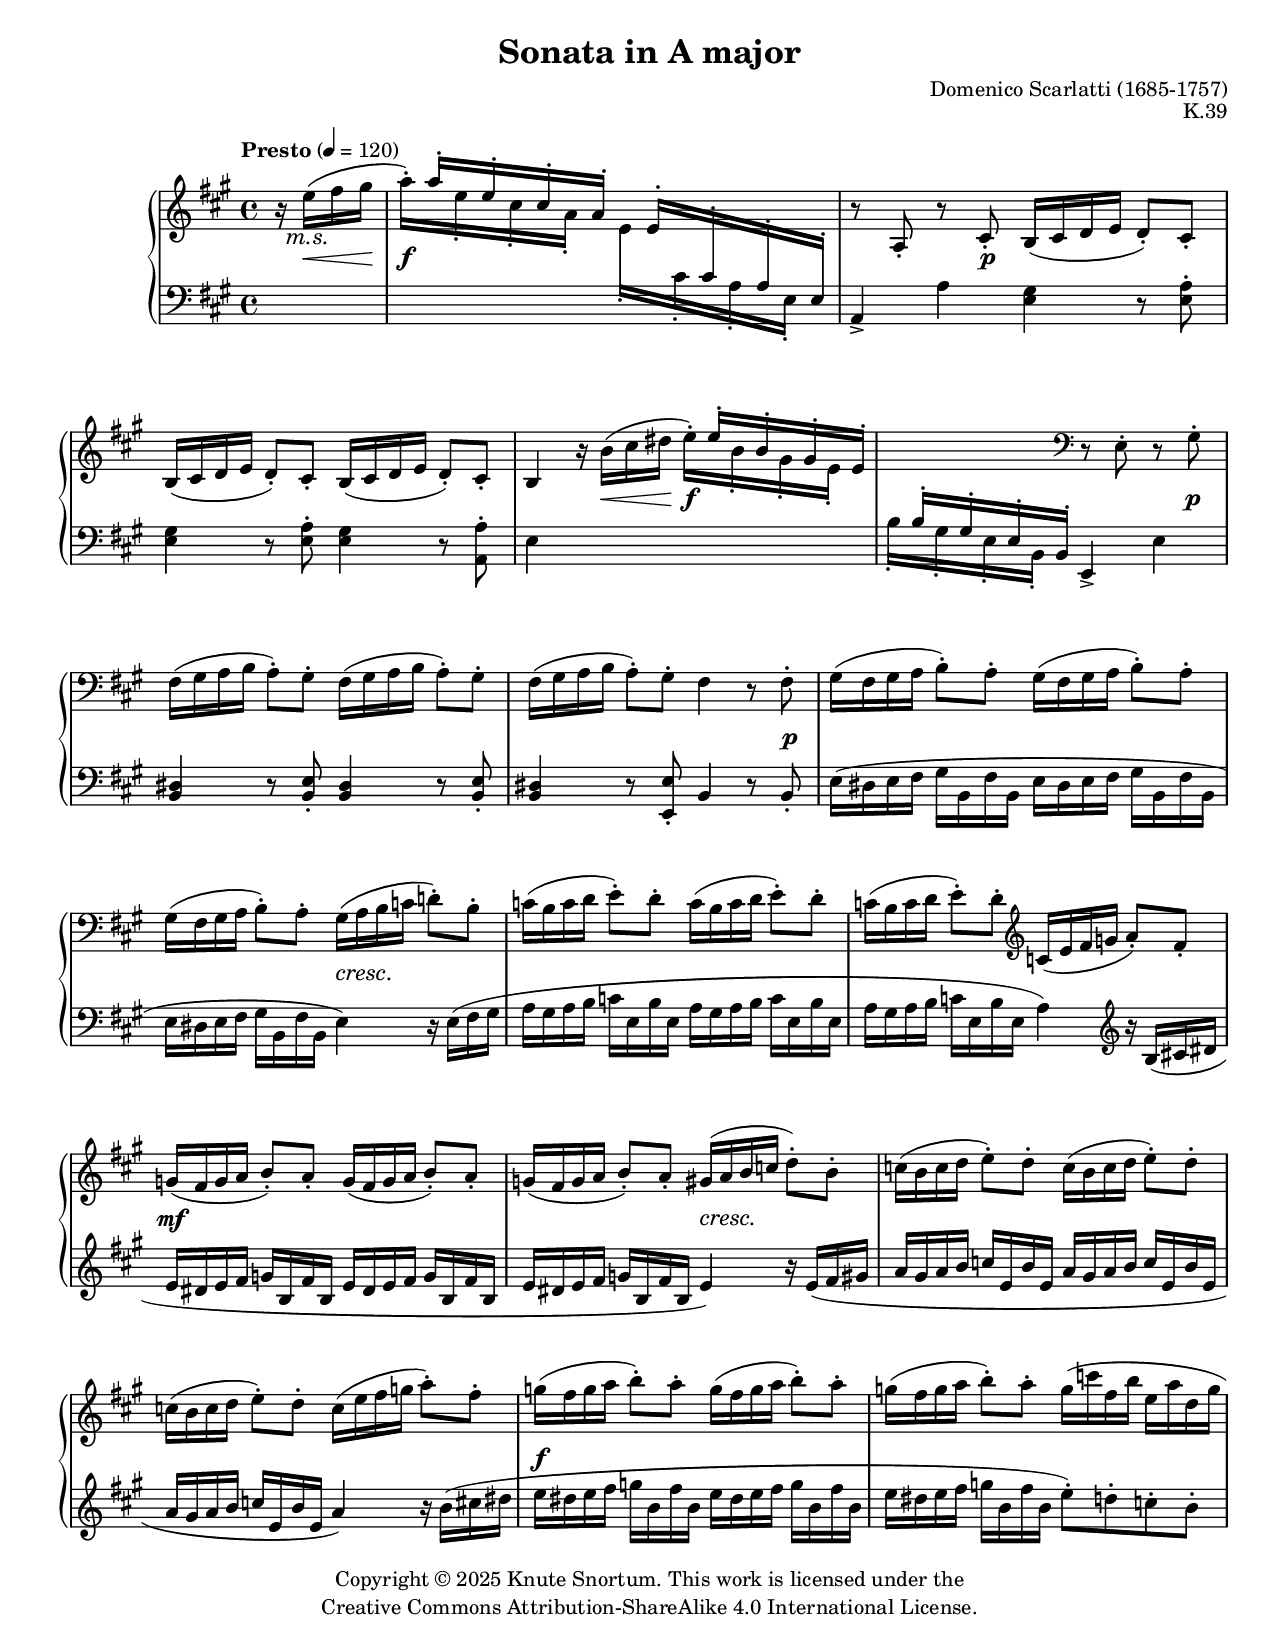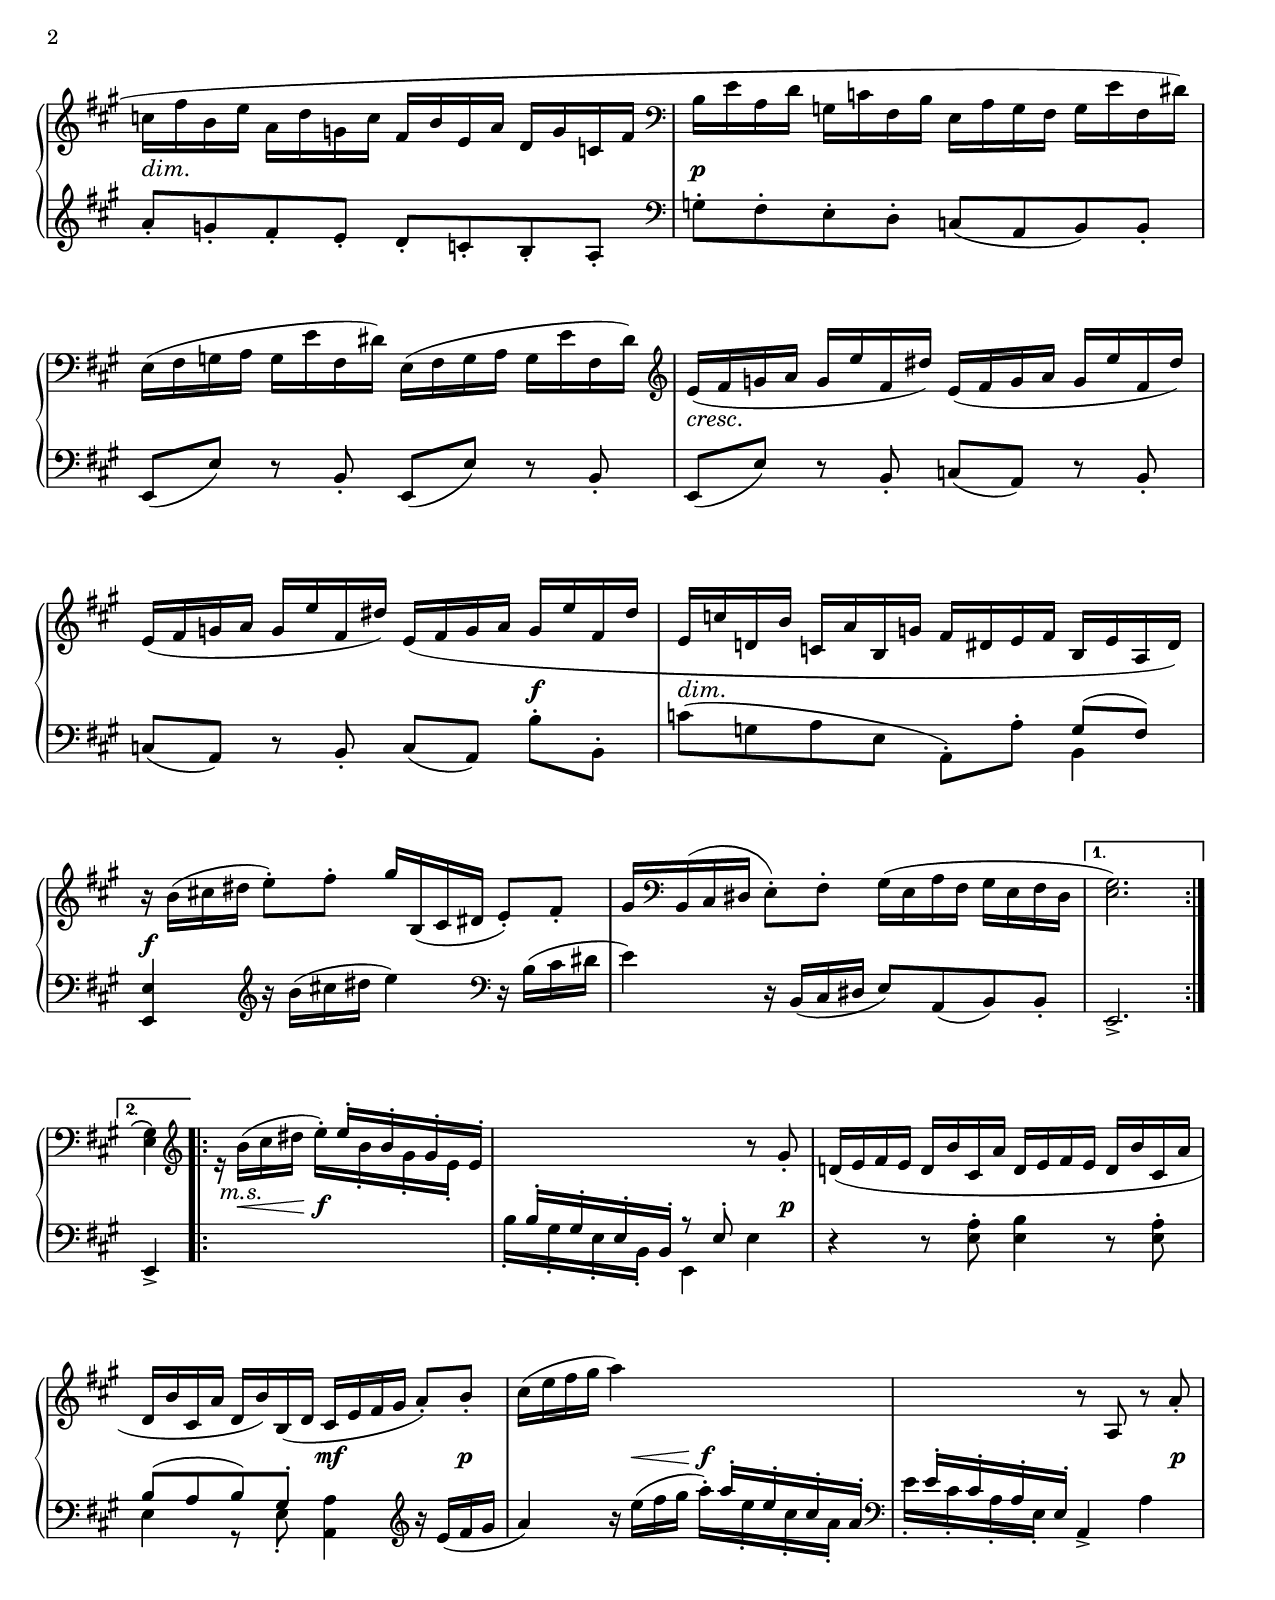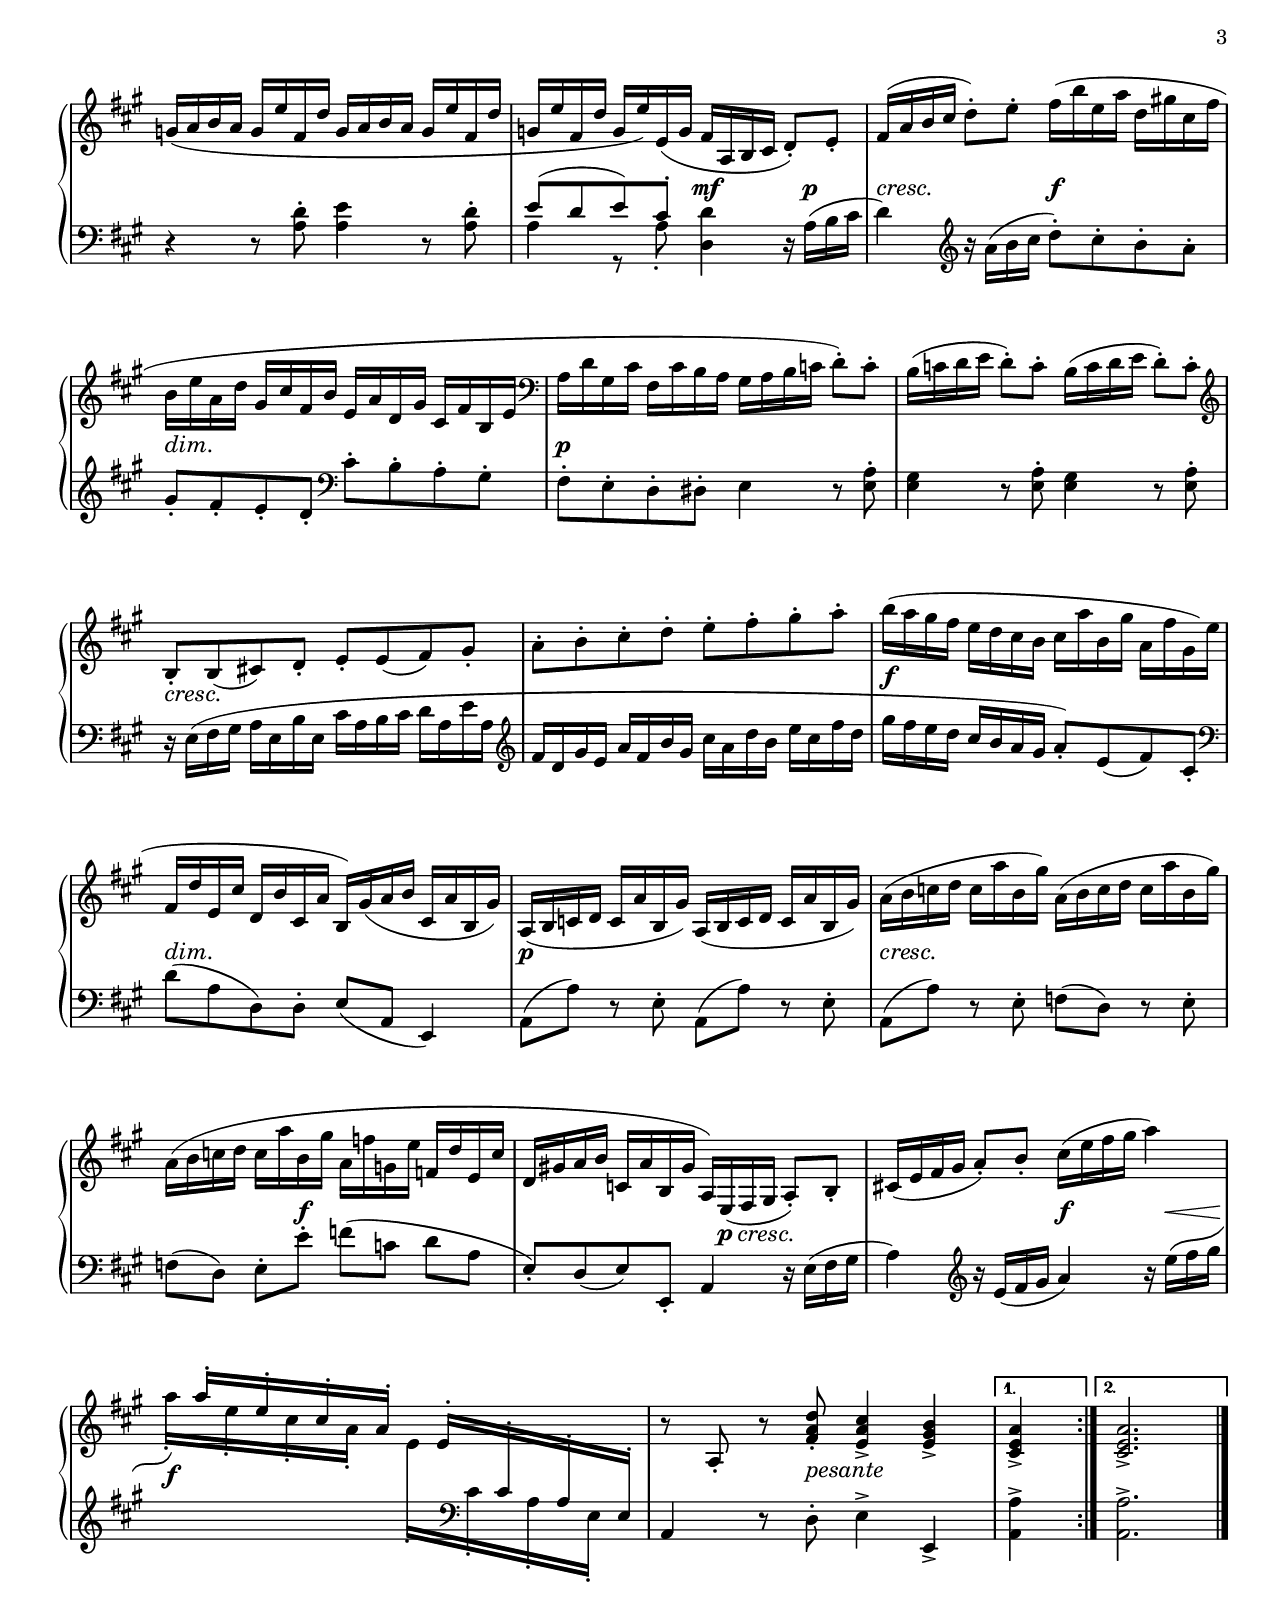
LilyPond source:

%...+....1....+....2....+....3....+....4....+....5....+....6....+....7....+....

\version "2.24.0"
\include "globals.ily"

\header { 
  title = "Sonata in A major"
  opus = "K.39" % this is a lot like K24
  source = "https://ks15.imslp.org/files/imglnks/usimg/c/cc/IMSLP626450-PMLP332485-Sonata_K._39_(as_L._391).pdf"
}

%
% Positions and shapes
%

slurShapeA = \shape #'((0 . 0) (0 . -10) (0 . -8) (0 . 5.5)) \etc
slurShapeB = \shape #'((0 . 0.25) (0 . 0.6) (1 . 0.6) (1 . 0.25)) \etc
slurShapeC = \shape #'(
                        ((0 . 0) (0 . 0.5) (-0.25 . -1.5) (-0.25 . 1.5))
                        ((-1 . -9) (-1 . -8) (0 . -10) (0 . -7))
                      ) \etc
slurShapeD = \shape #'((0 . 0) (0 . -1) (0 . 0) (0 . 0)) \etc
slurShapeE = \shape #'((0 . 0) (0 . 1) (0 . -2) (0 . 0)) \etc
slurShapeF = \shape #'((0 . 0) (0 . 2) (0 . 1) (0 . -1)) \etc
slurShapeG = \shape #'(
                        ((0 . 0) (0 . 0) (0 . 0) (0 . 0))
                        ((0.25 . 0) (0 . 0) (0 . 0) (0 . 0))
                      ) \etc
slurShapeH = \shape #'(
                        ((0 . 0) (0 . 0) (0 . 0) (0 . 0))
                        ((0.25 . 0) (0 . 0) (0 . 0) (0 . 0))
                      ) \etc
slurShapeI = \shape #'(
                        ((0 . 0) (0 . 0) (0 . 0) (0 . 0))
                        ((0.25 . 0) (0 . 0) (0 . 0) (0 . 0))
                      ) \etc

%
% Music
%

global = {
  \time 4/4
  \key a \major
}

rightHand = \relative {
  \global
  \repeat volta 2 {
    \partial 4 s4 |
    \voiceOne s16 a''-.[ s e-. s cs-. s a-.]  s e-.[ s \staffDown cs-. s a-.
      s e-.] |
    \staffUp \oneVoice r8 a-. r cs-.  b16( cs d e  d8-.) cs-. |
    b16( cs d e  d8-.) cs-.  b16( cs d e  d8-.) cs-. |
    b4 s  \voiceOne s16 e'-.[ s b-. s gs-. s e-.] |
    \staffDown s16 b-.[ s gs-. s e-. s b-.] \staffUp \clef bass \oneVoice r8
      e-. r gs-. |
    fs16( gs a b  a8-.) gs-.  fs16( gs a b  a8-.) gs-. |
    fs16( gs a b  a8-.) gs-.  fs4 r8 fs-. |
    gs16( fs gs a  b8-.) a-.  gs16( fs gs a  b8-.) a-. |
    
    \barNumberCheck 9
    gs16( fs gs a  b8-.) a-.  gs16( a b c  d!8-.) b-. |
    c16( b c d  e8-.) d-.  c16( b c d  e8-.) d-. |
    c16( b c d  e8-.) d-. \clef treble c16( e fs g  a8-.) fs-. |
    g16( fs g a  b8-.) a-.  g16( fs g a  b8-.) a-. |
    g16( fs g a  b8-.) a-.  gs16( a b c  d8-.) b-. |
    c16( b c d  e8-.) d-.  c16( b c d  e8-.) d-. |
    c16( b c d  e8-.) d-.  c16( e fs g  a8-.) fs-. |
    g16( fs g a  b8-.) a-.  g16( fs g a  b8-.) a-. |
    
    \barNumberCheck 17
    g16( fs g a  b8-.) a-.  g16-\slurShapeH ( c fs, b  e, a d, g |
    c,16 fs b, e  a, d g, c  fs, b e, a  d, g c, fs |
    \clef bass b,16 e a, d  g, c fs, b  e, a g fs  g e' fs, ds') |
    e,16( fs g a  g e' fs, ds')  e,( fs g a  g e' fs, ds') |
    \clef treble \stemUp e16( fs g a  g e' fs, ds')  e,( fs g a  g e' fs,
      ds') |
    e,16( fs g a  g e' fs, ds')  e,( fs g a  g e' fs, ds' |
    e,16 c' d,! b'  c, a' b, g'  fs ds e fs  b, e a, ds) |
    \stemNeutral r16 b'( cs! ds  e8-.) fs-.  gs16 b,,( cs ds  e8-.) fs-. |
    
    \barNumberCheck 25
    gs16 \clef bass b,,-\slurShapeD ( cs ds  e8-.) fs-.  gs16( e a fs
      gs e fs ds |
    \alternative {
      { <e gs>2.) }
      { <e gs-\slurShapeB \repeatTie>4 }
    }
  }
  \repeat volta 2 {
    \clef treble s4 s16\voiceOne e''16-.[ s b-. s gs-. s e-.] |
    \staffDown s16 b-.[ s gs-. s e-. s b-.]  r8 e-. \staffUp \oneVoice r
      gs'-. |
    d!16( e fs e  d b' cs, a'  d, e fs e  d b' cs, a' |
    d,16 b' cs, a'  d, b') b,( d  cs e fs gs  a8-.) b-. |
    cs16( e fs gs a4) \staffDown \voiceOne s16 a-.[ s e-. s cs-. s a-.] |
    \staffDown \clef bass s16 e-.[ s cs-. s a-. s e-.] \staffUp \oneVoice r8
      a r a'-. |
    g16( a b a  \stemUp g e' fs, d'  g, a b a  g e' fs, d' |
    
    \barNumberCheck 33
    g,16 e' fs, d'  g, e') e,( g  fs a, b cs  d8-.) e-. |
    \stemNeutral fs16( a b cs  d8-.) e-.  fs16-\slurShapeI ( b e, a
      d, gs! cs, fs |
    b,16 e a, d  gs, cs fs, b  e, a d, gs  cs, fs b, e |
    \clef bass a,16 d gs, cs  fs, cs' b a  gs a b c  d8-.) c-. |
    b16( c d e  d8-.) c-.  b16( c d e  d8-.) c-. |
    \clef treble b8-. b( cs!) d-.  e-. e( fs) gs-. |
    a8-. b-. cs-. d-.  e-. fs-. gs-. a-. |
    b16( a gs fs  e d cs b  cs a' b, gs'  a, fs' gs, e' |
    
    \barNumberCheck 41
    fs,16 d' e, cs'  d, b' cs, a'  b,) gs'-\slurShapeF ( a b  cs, a' b, gs') |
    a,16( b c d  c a' b, gs')  a,( b c d  c a' b, gs') |
    a16( b c d  c a' b, gs')  a,( b c d  c a' b, gs') |
    a,16-\slurShapeA ( b c d  c a' b, gs'  a, f' g, e'  f, d' e, c' |
    d,16 gs! a b  c, a' b, gs'  a,) e( fs gs  a8-.) b-. |
    cs!16( e fs gs  a8-.) b-.  cs16( e fs gs a4) |
    \voiceOne s16 a-.[ s e-. s cs-. s a-.]  s e-.[ \staffDown s cs-. s a-.
      s e-.] |
    \staffUp \oneVoice r8 a-. r <fs' a d>-.  <e a cs>4-> <e gs b>-> |
    \alternative {
      { <cs e a>4-> }
      { q2.-> }
    }
  }
  \bar "|."
}

leftHand = \relative {
  \global
  \clef bass
  \repeat volta 2 {
    \partial 4 \staffUp r16 \voiceTwo e''^(_\ms fs gs |
    a16^.)[ s e-. s cs-. s a-.] s  e-.[ s \staffDown cs-. s a-. s e-.] s |
    \oneVoice a,4-> a' <e gs> r8 <e a>-. |
    <e gs>4 r8 <e a>-.  <e gs>4 r8 <a, a'>-. |
    e'4 \staffUp r16 \voiceTwo b''^( cs ds  e^.)[ s b-. s gs-. s e-.] s |
    \staffDown b16-.[ s gs-. s e-. s b-.] s  \oneVoice e,4-> e' |
    <b ds>4 r8 <b e>-.  <b ds>4 r8 <b e>-. |
    <b ds>4 r8 <e, e'>-.  b'4 r8 b-. |
    e16-\slurShapeG ( ds e fs  gs b, fs' b,  e ds e fs  gs b, fs' b, |
    
    \barNumberCheck 9
    e16 ds e fs  gs b, fs' b,  e4) r16 e( fs gs |
    a16 gs a b  c e, b' e,  a gs a b  c e, b' e, |
    a16 gs a b  c e, b' e,  a4) \clef treble r16 b( cs ds |
    e16 ds e fs  g b, fs' b,  e ds e fs  g b, fs' b, |
    e16 ds e fs  g b, fs' b,  e4) r16 e( fs gs |
    a16 gs a b  c e, b' e,  a gs a b  c e, b' e, |
    a16 gs a b  c e, b' e,  a4) r16 b( cs ds |
    e16 ds e fs  g b, fs' b,  e ds e fs  g b, fs' b, |
    
    \barNumberCheck 17
    e16 ds e fs  g b, fs' b,  e8-.) d-. c-. b-. |
    a8-. g-. fs-. e-.  d-. c-. b-. a-. |
    \clef bass g8-. fs-. e-. d-.  c( a b) b-. |
    e,8( e') r b-.  e,( e') r b-. |
    e,8( e') r b-.  c( a) r b-. |
    c8( a) r b-.  c[( a]) b'-. b,-. |
    c'8( g a e  a,-.) a'-. << { g( fs) } \\ { b,4 } >> |
    <e, e'>4 \clef treble r16 b'''( cs! ds e4) \clef bass r16 b,( cs ds |
    
    \barNumberCheck 25
    e4) r16 b,( cs ds  e8) a,( b) b-. |
    \alternative {
      { e,2.-> }
      { e4-> }
    }
  }
  \repeat volta 2 {
    \staffUp \clef treble \voiceTwo r16 b'''^(_\ms cs ds  e16^.)[ s b-. s gs-.
      s e-.] s |
    \staffDown b16-.[ s gs-. s e-. s b-.] s  e,4 e' |
    \oneVoice r4 r8 <e a>-.  <e b'>4 r8 <e a>-. |
    << { b'8( a b) gs-. } \\ { e4 r8 e-. } >> <a, a'>4 \clef treble r16 e''(
      fs gs |
    a4) r16 e'( fs gs  a-.)[ s \voiceTwo e-. s cs-. s a-.] s |
    \clef bass e16-.[ s cs-. s a-. s e-.] s \oneVoice a,4-> a' |
    r4 r8 <a d>-.  <a e'>4 r8 <a d>-. |
    
    \barNumberCheck 33
    << { e'8( d e) cs-. } \\ { a4 r8 a8-. } >> <d, d'>4 r16 a'( b cs |
    d4) \clef treble r16 a'( b cs  d8-.) cs-. b-. a-. |
    gs8-. fs-. e-. d-. \clef bass cs-. b-. a-. gs-. |
    fs8-. e-. d-. ds-.  e4 r8 <e a>-. |
    <e gs>4 r8 <e a>-.  <e gs>4 r8 <e a>-. |
    r16 e-\slurShapeE ( fs gs  a e b' e,  cs' a b cs  d a e' a, |
    \clef treble fs'16 d gs e  a fs b gs  cs a d b  e cs fs d |
    gs16 fs e d  cs b a gs  a8-.) e( fs) cs-. |
    
    \barNumberCheck 41
    \clef bass d8( a d,) d-.  e( a, e4) |
    a8( a') r e-.  a,( a') r e-. |
    a,8( a') r e-.  f( d) r e-. |
    f8( d) e-.[ e'-.]  f( c d[ a] |
    e8-.) d( e) e,-.  a4 r16 e'( fs gs |
    a4) \clef treble r16 e'( fs gs  a4) r16 e'-\slurShapeC ( fs gs |
    \staffUp \voiceTwo a16-.)[ s e-. s cs-. s a-.] s  e-.[ s \staffDown
      \clef bass cs-. s a-. s e-.] s |
    \oneVoice a,4 r8 d-.  e4-> e,-> |
    \alternative {
      { <a a'>4-> }
      { q2.-> }
    }
  }
}

dynamics = {
  \override TextScript.Y-offset = -0.5
  \override DynamicTextSpanner.style = #'none
  \repeat volta 2 {
    \partial 4 s16 s8\< s16\! |
    s1\f |
    s4. s8\p s2 |
    s1 |
    s4 s16 s8\< s16\! s2\f |
    s2.. s8\p |
    s1 |
    s2.. s8\p |
    s1 |
    
    \barNumberCheck 9
    s2 s\cresc |
    s1 * 2 |
    s1\mf |
    s2 s\cresc |
    s1 * 2 |
    s1\f |
    
    \barNumberCheck 17
    s1 |
    s1\dim |
    s1\p |
    s1 |
    s1\cresc |
    s2. s4\f |
    s1\dim |
    s1\f |
    
    \barNumberCheck 25
    s1 |
    \alternative {
      { s2. }
      { s4 }
    }
  }
  \repeat volta 2 {
    s16 s8\< s16\! s2\f |
    s2.. s8\p |
    s1 |
    s2 s4.\mf s8\p |
    s4 s16 s8\< s16\! s2\f |
    s2.. s8\p |
    s1 |
    
    \barNumberCheck 33
    s2 s4\mf s16 s8.\p |
    s2\cresc s\f |
    s1\dim |
    s1\p |
    s1 |
    s1-\tweak Y-offset -2 \cresc |
    s1 |
    s1\f |
    
    \barNumberCheck 41
    s1\dim |
    s1\p |
    s1\cresc |
    s4. s8\f s2 |
    s2 s16 s4..-\tweak Y-offset -3 \p-\tweak Y-offset -2.5 \cresc |
    s2 s4\f s16 s8\< s16\! |
    s1-\tweak Y-offset -1 \f |
    s4. s8^\pesante s2 |
    \alternative {
      { s4 }
      { s2. }
    }
  }
  
}

tempi = {
  \repeat volta 2 {
    % source has 2 = 120, but that is ridiculously fast
    \tempo "Presto" 4 = 120
    \partial 4 s4 |
    s1 * 24 |
    
    \barNumberCheck 25
    s1 |
    \alternative {
      { s2. }
      { s4 }
    }
  }
  \repeat volta 2 {
    \set Score.tempoHideNote = ##t
    \tempo 4 = 120
    s2. |
    s1 * 6 |
    
    \barNumberCheck 33
    s1 * 8 |
    
    \barNumberCheck 41
    s1 * 7 |
    s4. \tempo 4 = 100 s8 s2 |
    \alternative {
      { s4 }
      { s2. }
    }
  }
}

forceBreaks = {
  % page 1
  \partial 4 s4 s1 * 2 \break
  s1 * 3 \break
  s1 * 3 \break
  s1 * 3 \break
  s1 * 3 \break
  s1 * 3 \pageBreak
  
  % page 2
  s1 * 2 \break
  s1 * 2 \break
  s1 * 2 \break
  s1 * 2 s2. \break
  s1 * 3 \break
  s1 * 3 \pageBreak
  
  % page 3
  s1 * 3 \break
  s1 * 3 \break
  s1 * 3 \break
  s1 * 3 \break
  s1 * 3 \break
}

\score {
  \keepWithTag layout  
  \new PianoStaff \with {
    \override StaffGrouper.staff-staff-spacing = 
      #'((basic-distance . 9)
         (padding . 1))
  } <<
    \new Staff = "upper" \rightHand
    \new Dynamics \dynamics
    \new Staff = "lower" \leftHand
    \new Dynamics \tempi
    \new Devnull \forceBreaks
  >>
  \layout {}
}

\include "articulate.ly"

\score {
  \keepWithTag midi
  \articulate <<
    \new Staff = "upper" << \rightHand \dynamics \tempi >>
    \new Staff = "lower" << \leftHand \dynamics \tempi >>
  >>
  \midi {}
}
